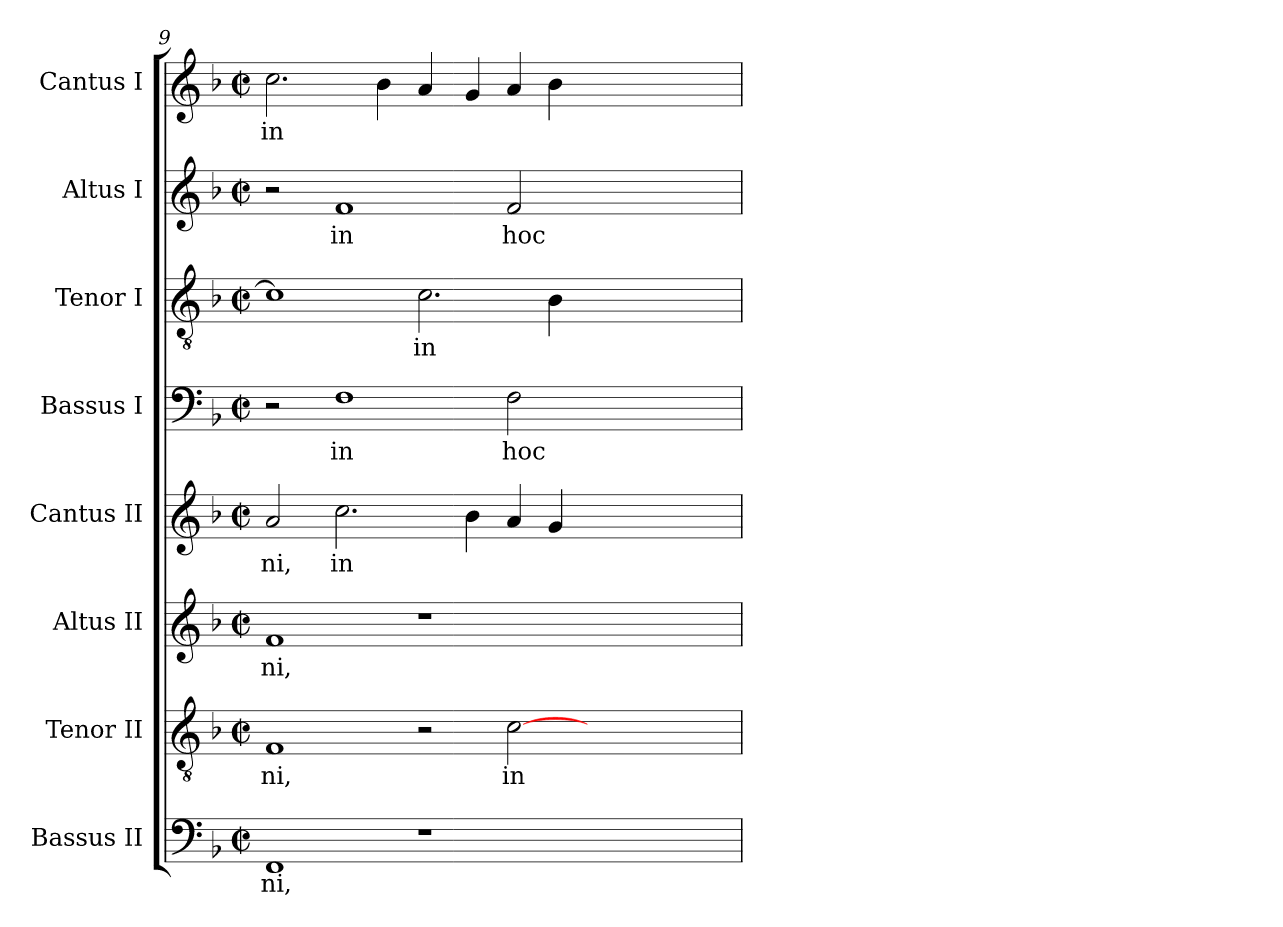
**kern	**text	**kern	**text	**kern	**text	**kern	**text	**kern	**text	**kern	**text	**kern	**text	**kern	**text
*part8	*part8	*part7	*part7	*part6	*part6	*part5	*part5	*part4	*part4	*part3	*part3	*part2	*part2	*part1	*part1
*staff8	*staff8	*staff7	*staff7	*staff6	*staff6	*staff5	*staff5	*staff4	*staff4	*staff3	*staff3	*staff2	*staff2	*staff1	*staff1
*I"Bassus II	*	*I"Tenor II	*	*I"Altus II	*	*I"Cantus II	*	*I"Bassus I	*	*I"Tenor I	*	*I"Altus I	*	*I"Cantus I	*
!!LO:PB:g=z
*clefF4	*	*clefGv2	*	*clefG2	*	*clefG2	*	*clefF4	*	*clefGv2	*	*clefG2	*	*clefG2	*
*k[b-]	*	*k[b-]	*	*k[b-]	*	*k[b-]	*	*k[b-]	*	*k[b-]	*	*k[b-]	*	*k[b-]	*
*F:	*	*F:	*	*F:	*	*F:	*	*F:	*	*F:	*	*F:	*	*F:	*
*M2/2	*	*M2/2	*	*M2/2	*	*M2/2	*	*M2/2	*	*M2/2	*	*M2/2	*	*M2/2	*
*met(c|)	*	*met(c|)	*	*met(c|)	*	*met(c|)	*	*met(c|)	*	*met(c|)	*	*met(c|)	*	*met(c|)	*
=9	=9	=9	=9	=9	=9	=9	=9	=9	=9	=9	=9	=9	=9	=9	=9
!	!LO:LY:b:cj	!	!LO:LY:b:cj	!	!LO:LY:b:cj	!	!LO:LY:b:cj	!	!	!	!	!	!	!	!LO:LY:b:cj
*	*	*	*	*	*	*	*	*	*	*^	*	*	*	*	*
1FF	-ni,	1F	-ni,	1f	ni,	2a/	-ni,	2r	.	1c]	64ryy	.	2r	.	2.cc\	in
.	.	.	.	.	.	.	.	.	.	.	1ryy	.	.	.	.	.
!	!	!	!	!	!	!	!LO:LY:b:cj	!	!LO:LY:b:cj	!	!	!	!	!LO:LY:b:cj	!	!
.	.	.	.	.	.	2.cc\	in	1F	in	.	.	.	1f	in	.	.
.	.	.	.	.	.	.	.	.	.	.	.	.	.	.	4b-\	.
!LO:N:vis=1	!	!	!	!LO:N:vis=1	!	!	!	!	!	!	!	!LO:LY:b:cj	!	!	!	!
0r	.	2r	.	0r	.	.	.	.	.	2.c\	.	in	.	.	4a/	.
.	.	.	.	.	.	.	.	.	.	.	1ryy	.	.	.	.	.
.	.	.	.	.	.	4b-\	.	.	.	.	.	.	.	.	4g/	.
!	!	!	!LO:LY:b:cj	!	!	!	!	!	!LO:LY:b:cj	!	!	!	!	!LO:LY:b:cj	!	!
.	.	[>2c\	in	.	.	4a/	.	2F\	hoc	.	.	.	2f/	hoc	4a/	.
.	.	.	.	.	.	4g/	.	.	.	4B-\	.	.	.	.	4b-\	.
.	.	1ryy	.	.	.	1ryy	.	1ryy	.	1ryy	.	.	1ryy	.	1ryy	.
.	.	.	.	.	.	.	.	.	.	.	2ryy	.	.	.	.	.
.	.	.	.	.	.	.	.	.	.	.	4ryy	.	.	.	.	.
.	.	.	.	.	.	.	.	.	.	.	8...ryy	.	.	.	.	.
*	*	*	*	*	*	*	*	*	*	*v	*v	*	*	*	*	*
=	=	=	=	=	=	=	=	=	=	=	=	=	=	=	=
*-	*-	*-	*-	*-	*-	*-	*-	*-	*-	*-	*-	*-	*-	*-	*-
